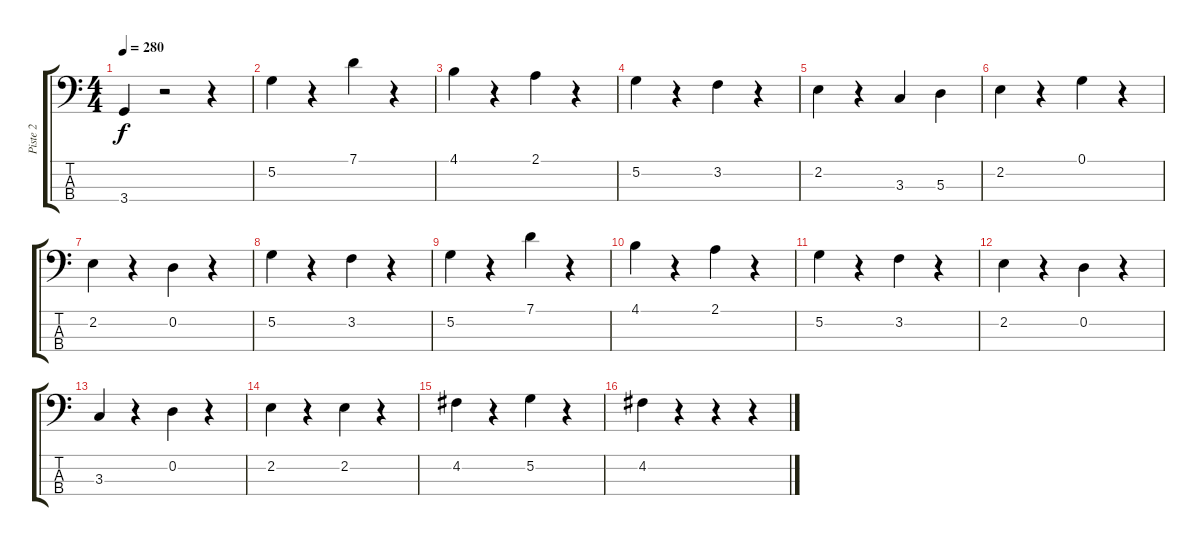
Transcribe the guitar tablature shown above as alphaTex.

\track ("Piste 2" "Piste 2") {instrument fretlessbass}
\staff {score tabs}
\tuning (G2 D2 A1 E1) {hide}
\ts (4 4)
\tempo 280
\clef f4
\ks c
3.4.4{dy f} r.2 r.4 |
5.2.4 r.4 7.1.4 r.4 |
4.1.4 r.4 2.1.4 r.4 |
5.2.4 r.4 3.2.4 r.4 |
2.2.4 r.4 3.3.4 5.3.4 |
2.2.4 r.4 0.1.4 r.4 |
2.2.4 r.4 0.2.4 r.4 |
5.2.4 r.4 3.2.4 r.4 |
5.2.4 r.4 7.1.4 r.4 |
4.1.4 r.4 2.1.4 r.4 |
5.2.4 r.4 3.2.4 r.4 |
2.2.4 r.4 0.2.4 r.4 |
3.3.4 r.4 0.2.4 r.4 |
2.2.4 r.4 2.2.4 r.4 |
4.2.4 r.4 5.2.4 r.4 |
4.2.4 r.4 r.4 r.4
